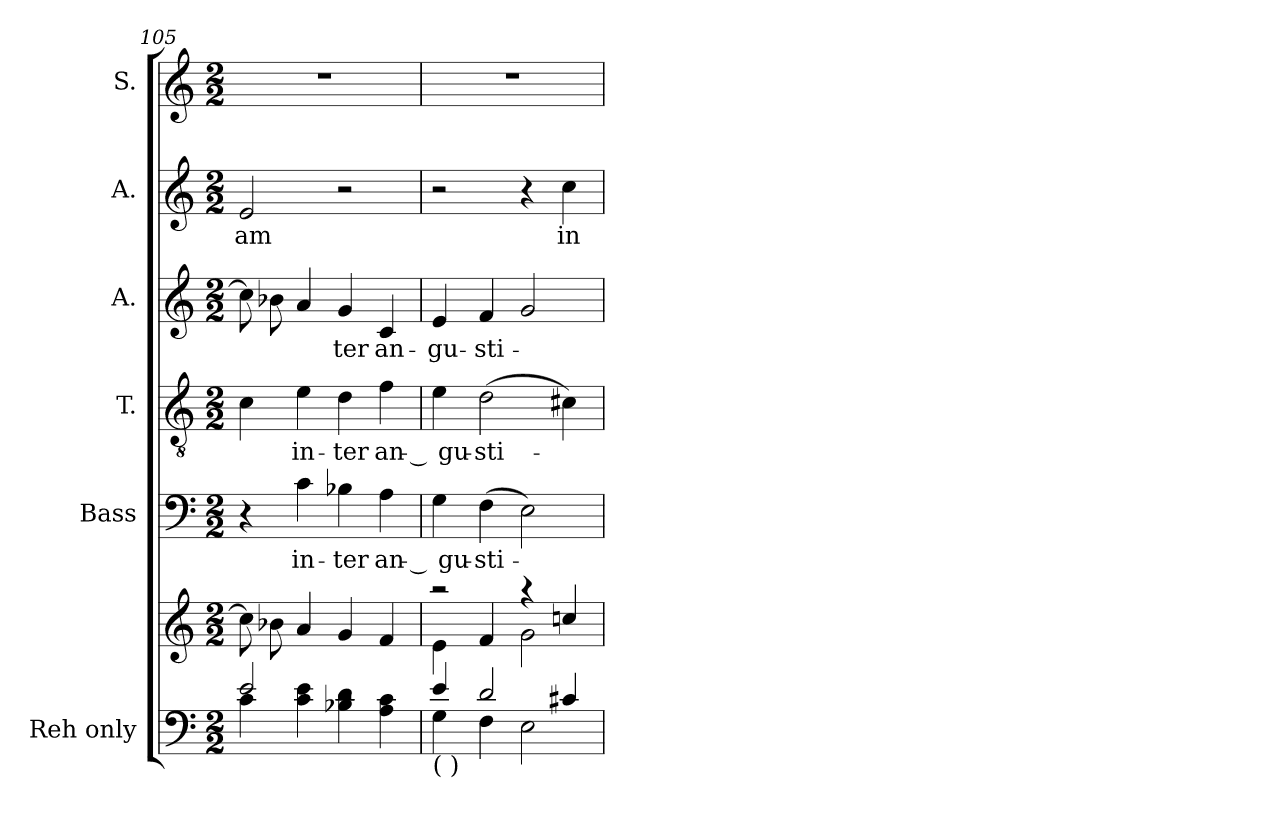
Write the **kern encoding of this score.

**kern	**kern	**kern	**text	**kern	**text	**kern	**text	**kern	**text	**kern
*part6	*part6	*part5	*part5	*part4	*part4	*part3	*part3	*part2	*part2	*part1
*staff7	*staff6	*staff5	*staff5	*staff4	*staff4	*staff3	*staff3	*staff2	*staff2	*staff1
*I"Reh only	*	*I"Bass	*	*I"T.	*	*I"A.	*	*I"A.	*	*I"S.
*	*	*I'B.	*	*	*	*	*	*	*	*
*clefF4	*clefG2	*clefF4	*	*clefGv2	*	*clefG2	*	*clefG2	*	*clefG2
*	*	*	*	*	*	*ITrd7c12	*	*ITrd7c12	*	*
*k[]	*k[]	*k[]	*	*k[]	*	*k[]	*	*k[]	*	*k[]
*C:	*C:	*C:	*	*C:	*	*C:	*	*C:	*	*C:
*M2/2	*M2/2	*M2/2	*	*M2/2	*	*M2/2	*	*M2/2	*	*M2/2
=105	=105	=105	=105	=105	=105	=105	=105	=105	=105	=105
*^	*	*	*	*	*	*	*	*	*	*
!	!	!	!	!	!	!	!	!	!	!LO:LY:b	!
2e/	4c\	8cc\]	4r	.	4c\	.	8c\]	.	2E/	-am	1r
.	.	8b-X\	.	.	.	.	8B-X\	.	.	.	.
!	!	!	!	!LO:LY:b	!	!LO:LY:b	!	!	!	!	!
.	4c\ 4e\	4a/	4c\	in-	4e\	in-	4A/	.	.	.	.
!	!	!	!	!LO:LY:b	!	!LO:LY:b	!	!LO:LY:b	!	!	!
2rc	4B-X\ 4d\	4g/	4B-X\	-ter	4d\	-ter	4G/	-ter	2r	.	.
!	!	!	!	!LO:LY:b	!	!LO:LY:b	!	!LO:LY:b	!	!	!
.	4A\ 4c\	4f/	4A\	an-	4f\	an-	4C/	an-	.	.	.
=106	=106	=106	=106	=106	=106	=106	=106	=106	=106	=106	=106
*	*	*^	*	*	*	*	*	*	*	*	*
!LO:TX:b:t=(   )	!	!	!	!	!	!	!	!	!	!	!	!
!	!	!	!	!	!LO:LY:b	!	!LO:LY:b	!	!LO:LY:b	!	!	!
4e/	4G\	2raa	4e\	4G\	-­ gu-	4e\	-­ gu-	4E/	-gu-	2r	.	1r
!	!	!	!	!	!LO:LY:b	!	!LO:LY:b	!	!LO:LY:b	!	!	!
2d/	4F\	.	4f/	(>4F\	-sti-	(<2d\	-sti-	4F/	-sti-	.	.	.
.	2E\	4raa	2g\	2E\)	.	.	.	2G/	.	4r	.	.
!	!	!	!	!	!	!	!	!	!	!	!LO:LY:b	!
4c#X/	.	4ccn/	.	.	.	4c#X\)	.	.	.	4c\	in-	.
*v	*v	*	*	*	*	*	*	*	*	*	*	*
*	*v	*v	*	*	*	*	*	*	*	*	*
=	=	=	=	=	=	=	=	=	=	=
*-	*-	*-	*-	*-	*-	*-	*-	*-	*-	*-
